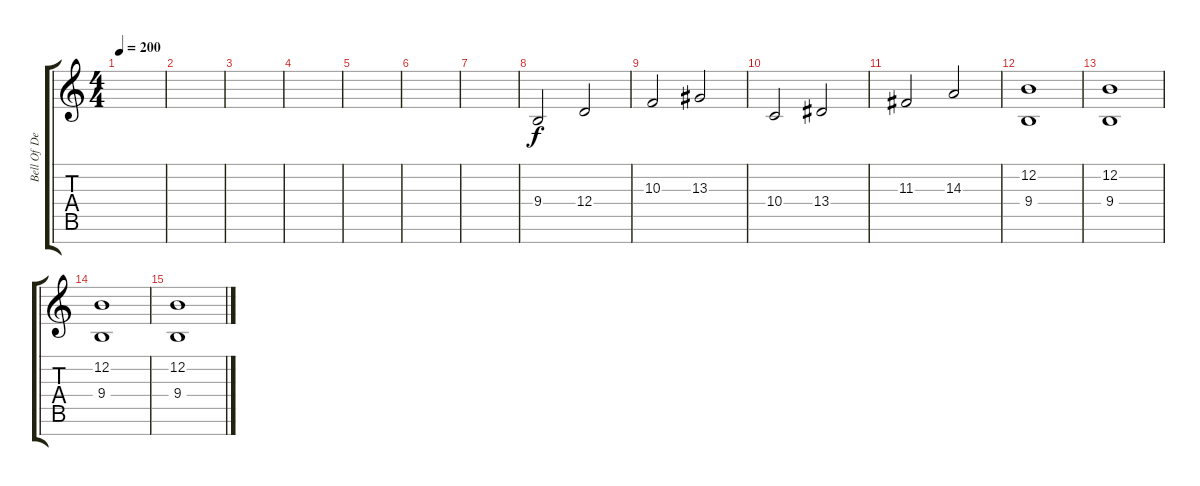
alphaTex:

\track ("Bell Of Death" "Bell Of De") {instrument tubularbells}
\staff {score tabs}
\tuning (E4 B3 G3 D3 A2 E2 B1) {hide}
\ts (4 4)
\tempo 200
\clef g2
\ks c
|
|
|
|
|
|
|
9.4.2 12.4.2 |
10.3.2 13.3.2 |
10.4.2 13.4.2 |
11.3.2 14.3.2 |
(12.2 9.4).1 |
(12.2 9.4).1 |
(12.2 9.4).1 |
(12.2 9.4).1
